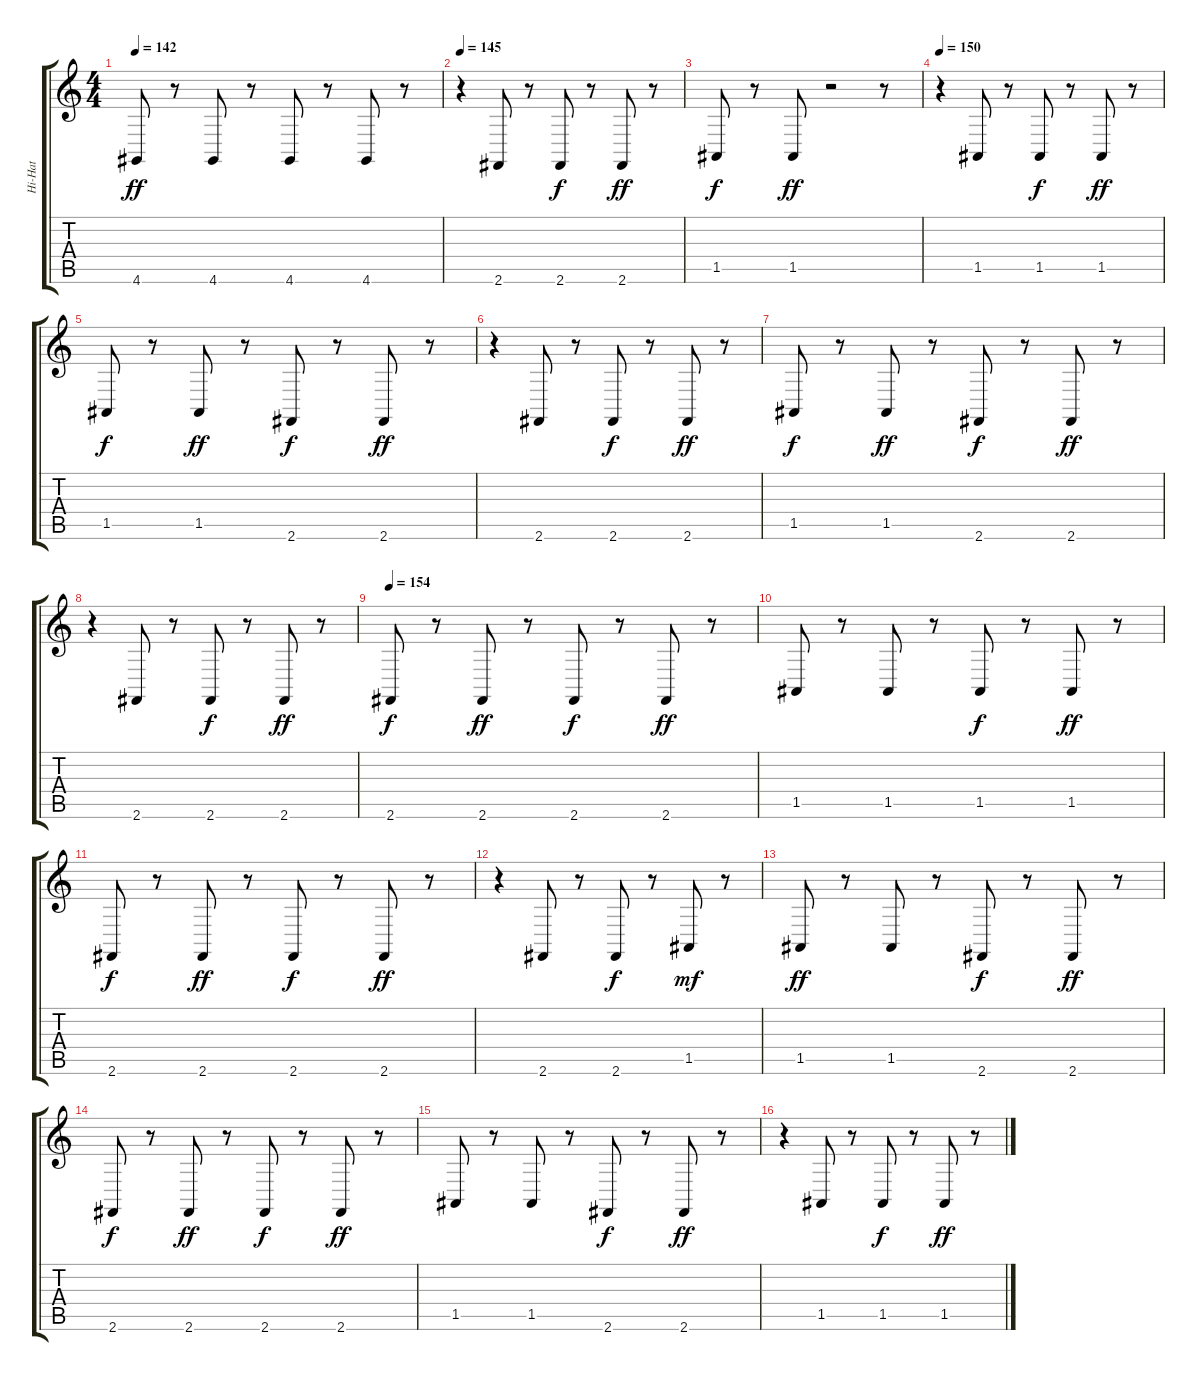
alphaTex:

\track ("Hi-Hat" "Hi-Hat") {instrument acousticgrandpiano}
\staff {score tabs}
\tuning (E4 B3 G3 D3 A2 E2) {hide}
\ts (4 4)
\tempo 142
\clef g2
\ks c
4.6.8{dy ff} r.8 4.6.8 r.8 4.6.8 r.8 4.6.8 r.8 |
\tempo 145
r.4 2.6.8 r.8 2.6.8{dy f} r.8 2.6.8{dy ff} r.8 |
1.5.8{dy f} r.8 1.5.8{dy ff} r.2 r.8 |
\tempo 150
r.4 1.5.8 r.8 1.5.8{dy f} r.8 1.5.8{dy ff} r.8 |
1.5.8{dy f} r.8 1.5.8{dy ff} r.8 2.6.8{dy f} r.8 2.6.8{dy ff} r.8 |
r.4 2.6.8 r.8 2.6.8{dy f} r.8 2.6.8{dy ff} r.8 |
1.5.8{dy f} r.8 1.5.8{dy ff} r.8 2.6.8{dy f} r.8 2.6.8{dy ff} r.8 |
r.4 2.6.8 r.8 2.6.8{dy f} r.8 2.6.8{dy ff} r.8 |
\tempo 154
2.6.8{dy f} r.8 2.6.8{dy ff} r.8 2.6.8{dy f} r.8 2.6.8{dy ff} r.8 |
1.5.8 r.8 1.5.8 r.8 1.5.8{dy f} r.8 1.5.8{dy ff} r.8 |
2.6.8{dy f} r.8 2.6.8{dy ff} r.8 2.6.8{dy f} r.8 2.6.8{dy ff} r.8 |
r.4 2.6.8 r.8 2.6.8{dy f} r.8 1.5.8{dy mf} r.8 |
1.5.8{dy ff} r.8 1.5.8 r.8 2.6.8{dy f} r.8 2.6.8{dy ff} r.8 |
2.6.8{dy f} r.8 2.6.8{dy ff} r.8 2.6.8{dy f} r.8 2.6.8{dy ff} r.8 |
1.5.8 r.8 1.5.8 r.8 2.6.8{dy f} r.8 2.6.8{dy ff} r.8 |
r.4 1.5.8 r.8 1.5.8{dy f} r.8 1.5.8{dy ff} r.8
